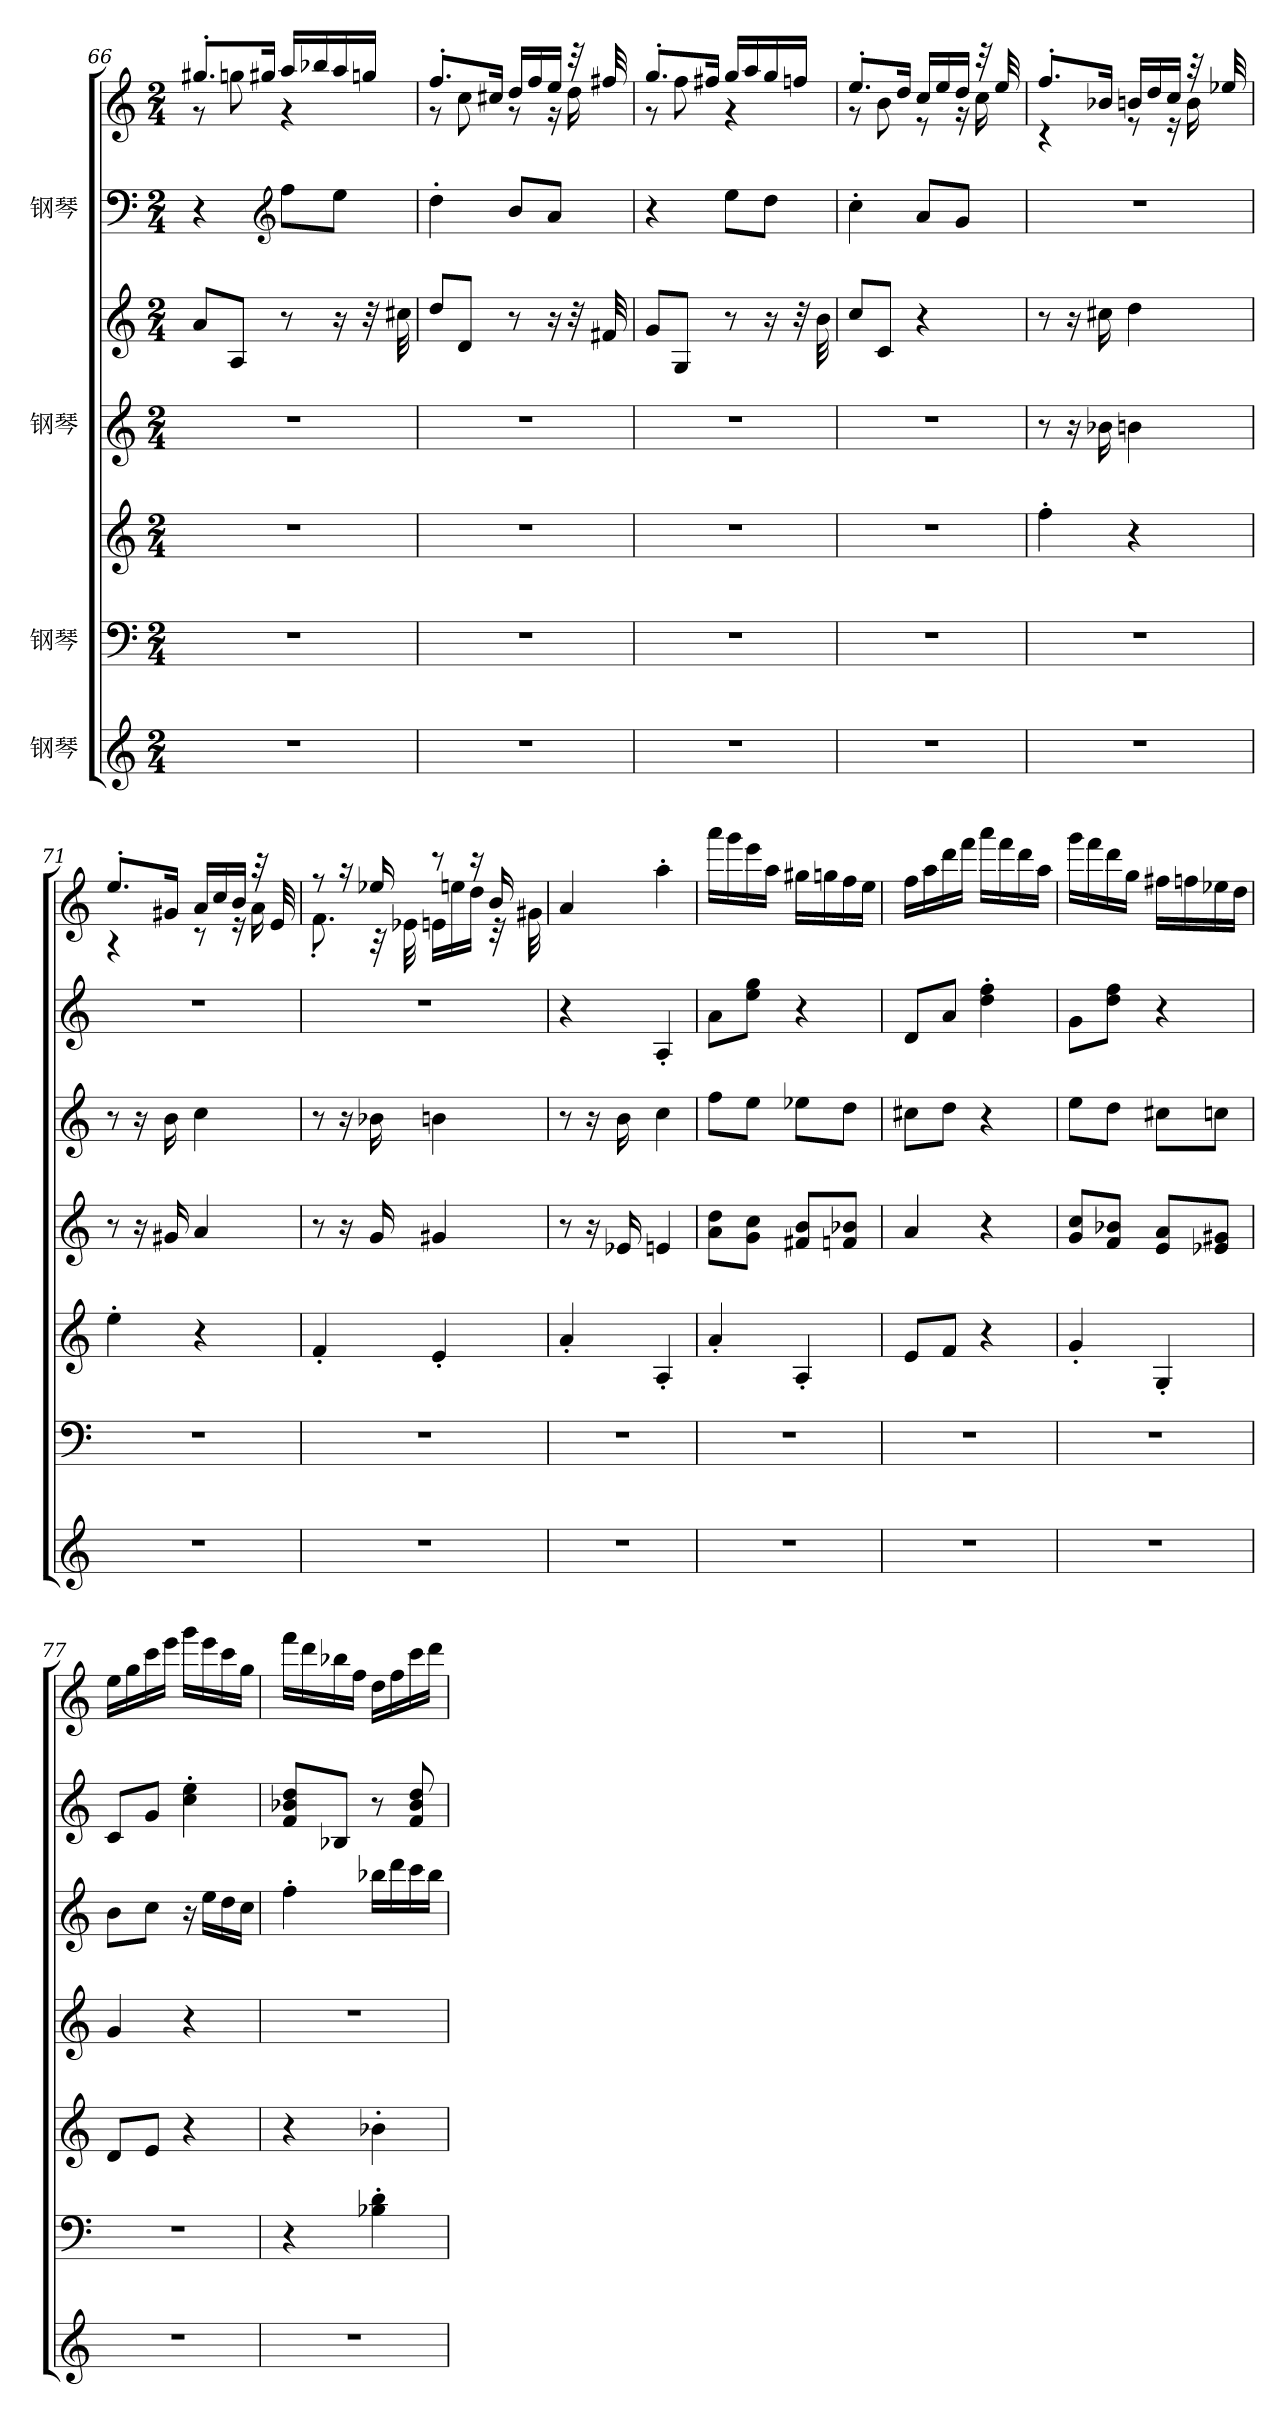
**kern	**kern	**kern	**kern	**kern	**kern	**kern
*part4	*part3	*part3	*part2	*part2	*part1	*part1
*staff7	*staff6	*staff5	*staff4	*staff3	*staff2	*staff1
*I"钢琴	*I"钢琴	*	*I"钢琴	*	*I"钢琴	*
*clefG2	*clefF4	*clefG2	*clefG2	*clefG2	*clefF4	*clefG2
*k[]	*k[]	*k[]	*k[]	*k[]	*k[]	*k[]
*M2/4	*M2/4	*M2/4	*M2/4	*M2/4	*M2/4	*M2/4
=66	=66	=66	=66	=66	=66	=66
*	*	*	*	*	*	*^
2r	2r	2r	2r	8a/L	4r	8.gg#X'/L	8r
.	.	.	.	8A/J	.	.	8ggn\
.	.	.	.	.	.	16gg#X/Jk	.
*	*	*	*	*	*clefG2	*	*
.	.	.	.	8r	8ff\L	16aa/LL	4r
.	.	.	.	.	.	16bb-X/	.
.	.	.	.	16r	8ee\J	16aa/	.
.	.	.	.	32r	.	16ggn/JJ	.
.	.	.	.	32cc#X\	.	.	.
=67	=67	=67	=67	=67	=67	=67	=67
2r	2r	2r	2r	8dd/L	4dd'\	8.ff'/L	8r
.	.	.	.	8d/J	.	.	8cc\
.	.	.	.	.	.	16cc#X/Jk	.
.	.	.	.	8r	8b/L	16dd/LL	8r
.	.	.	.	.	.	16ff/	.
.	.	.	.	16r	8a/J	16ee/JJ	16r
.	.	.	.	32r	.	32r	16dd\
.	.	.	.	32f#X/	.	32ff#X/	.
!!LO:PB:g=z	!!
=68	=68	=68	=68	=68	=68	=68	=68
2r	2r	2r	2r	8g/L	4r	8.gg'/L	8r
.	.	.	.	8G/J	.	.	8ff\
.	.	.	.	.	.	16ff#X/Jk	.
.	.	.	.	8r	8ee\L	16gg/LL	4r
.	.	.	.	.	.	16aa/	.
.	.	.	.	16r	8dd\J	16gg/	.
.	.	.	.	32r	.	16ffn/JJ	.
.	.	.	.	32b\	.	.	.
=69	=69	=69	=69	=69	=69	=69	=69
2r	2r	2r	2r	8cc/L	4cc'\	8.ee'/L	8r
.	.	.	.	8c/J	.	.	8b\
.	.	.	.	.	.	16dd/Jk	.
.	.	.	.	4r	8a/L	16cc/LL	8r
.	.	.	.	.	.	16ee/	.
.	.	.	.	.	8g/J	16dd/JJ	16r
.	.	.	.	.	.	32r	16cc\
.	.	.	.	.	.	32ee/	.
=70	=70	=70	=70	=70	=70	=70	=70
2r	2r	4ff'\	8r	8r	2r	8.ff'/L	4r
.	.	.	16r	16r	.	.	.
.	.	.	16b-X\	16cc#X\	.	16b-X/Jk	.
.	.	4r	4bn\	4dd\	.	16bn/LL	8r
.	.	.	.	.	.	16dd/	.
.	.	.	.	.	.	16cc/JJ	16r
.	.	.	.	.	.	32r	16b\
.	.	.	.	.	.	32ee-X/	.
=71	=71	=71	=71	=71	=71	=71	=71
2r	2r	4ee'\	8r	8r	2r	8.ee'/L	4r
.	.	.	16r	16r	.	.	.
.	.	.	16g#X/	16b\	.	16g#X/Jk	.
.	.	4r	4a/	4cc\	.	16a/LL	8r
.	.	.	.	.	.	16cc/	.
.	.	.	.	.	.	16b/JJ	16r
.	.	.	.	.	.	32r	16a\
.	.	.	.	.	.	32e/	.
!!LO:PB:g=z	!!
=72	=72	=72	=72	=72	=72	=72	=72
2r	2r	4f'/	8r	8r	2r	8r	8.f'\
.	.	.	16r	16r	.	16r	.
.	.	.	16g/	16b-X\	.	16ee-X/	32r
.	.	.	.	.	.	.	32e-X\
.	.	4e'/	4g#X/	4bn\	.	8r	16en\LL
.	.	.	.	.	.	.	16een\
.	.	.	.	.	.	16r	16dd\JJ
.	.	.	.	.	.	16b/	32r
.	.	.	.	.	.	.	32g#X\
*	*	*	*	*	*	*v	*v
=73	=73	=73	=73	=73	=73	=73
2r	2r	4a'/	8r	8r	4r	4a/
.	.	.	16r	16r	.	.
.	.	.	16e-X/	16b\	.	.
.	.	4A'/	4en/	4cc\	4A'/	4aa'\
=74	=74	=74	=74	=74	=74	=74
2r	2r	4a'/	8a\ 8dd\L	8ff\L	8a\L	16aaa\LL
.	.	.	.	.	.	16ggg\
.	.	.	8g\ 8cc\J	8ee\J	8ee\ 8gg\J	16eee\
.	.	.	.	.	.	16aa\JJ
.	.	4A'/	8f#X/ 8b/L	8ee-X\L	4r	16gg#X\LL
.	.	.	.	.	.	16ggn\
.	.	.	8fn/ 8b-X/J	8dd\J	.	16ff\
.	.	.	.	.	.	16ee\JJ
!!LO:PB:g=z
=75	=75	=75	=75	=75	=75	=75
2r	2r	8e/L	4a/	8cc#X\L	8d/L	16ff\LL
.	.	.	.	.	.	16aa\
.	.	8f/J	.	8dd\J	8a/J	16ddd\
.	.	.	.	.	.	16fff\JJ
.	.	4r	4r	4r	4dd\' 4ff\'	16aaa\LL
.	.	.	.	.	.	16fff\
.	.	.	.	.	.	16ddd\
.	.	.	.	.	.	16aa\JJ
=76	=76	=76	=76	=76	=76	=76
2r	2r	4g'/	8g/ 8cc/L	8ee\L	8g\L	16ggg\LL
.	.	.	.	.	.	16fff\
.	.	.	8f/ 8b-X/J	8dd\J	8dd\ 8ff\J	16ddd\
.	.	.	.	.	.	16gg\JJ
.	.	4G'/	8e/ 8a/L	8cc#X\L	4r	16ff#X\LL
.	.	.	.	.	.	16ffn\
.	.	.	8e-X/ 8g#X/J	8ccn\J	.	16ee-X\
.	.	.	.	.	.	16dd\JJ
=77	=77	=77	=77	=77	=77	=77
2r	2r	8d/L	4g/	8b\L	8c/L	16ee\LL
.	.	.	.	.	.	16gg\
.	.	8e/J	.	8cc\J	8g/J	16ccc\
.	.	.	.	.	.	16eee\JJ
.	.	4r	4r	16r	4cc\' 4ee\'	16ggg\LL
.	.	.	.	16ee\LL	.	16eee\
.	.	.	.	16dd\	.	16ccc\
.	.	.	.	16cc\JJ	.	16gg\JJ
!!LO:PB:g=z
=78	=78	=78	=78	=78	=78	=78
2r	4r	4r	2r	4ff'\	8f/ 8b-X/ 8dd/L	16fff\LL
.	.	.	.	.	.	16ddd\
.	.	.	.	.	8B-X/J	16bb-X\
.	.	.	.	.	.	16ff\JJ
.	4B-X\' 4d\'	4b-X'\	.	16bb-X\LL	8r	16dd\LL
.	.	.	.	16ddd\	.	16ff\
.	.	.	.	16ccc\	8f/ 8b-/ 8dd/	16ccc\
.	.	.	.	16bb-\JJ	.	16ddd\JJ
=	=	=	=	=	=	=
*-	*-	*-	*-	*-	*-	*-
